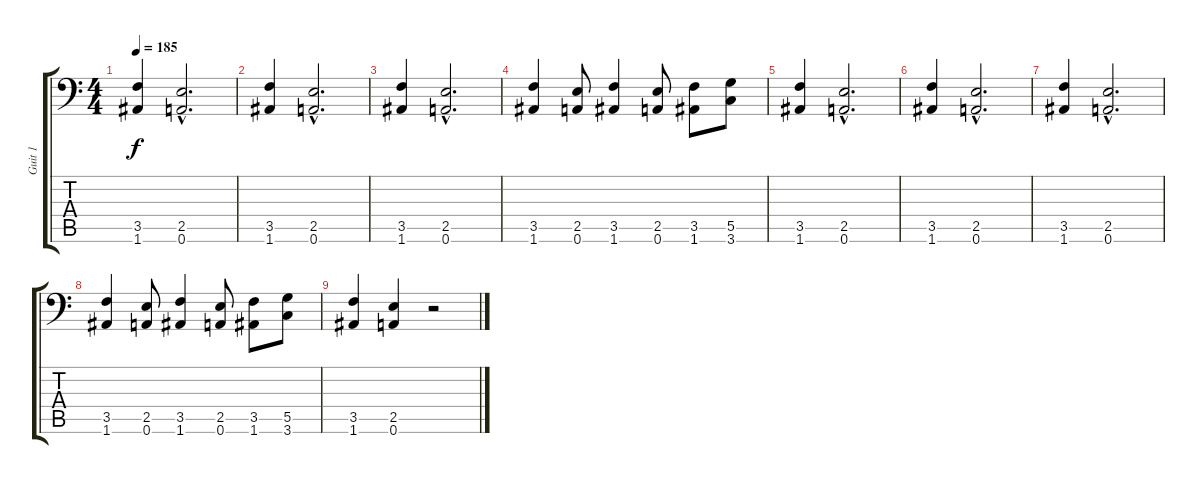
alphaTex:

\track ("Guit 1" "Guit 1") {instrument distortionguitar}
\staff {score tabs}
\tuning (A3 E3 C3 G2 D2 A1) {hide}
\ts (4 4)
\tempo 185
\clef f4
\ks c
(3.5 1.6).4{dy f} (2.5{hac} 0.6{hac}).2{d} |
(3.5 1.6).4 (2.5{hac} 0.6{hac}).2{d} |
(3.5 1.6).4 (2.5{hac} 0.6{hac}).2{d} |
(3.5 1.6).4 (2.5 0.6).8 (3.5 1.6).4 (2.5 0.6).8 (3.5 1.6).8 (5.5 3.6).8 |
(3.5 1.6).4 (2.5{hac} 0.6{hac}).2{d} |
(3.5 1.6).4 (2.5{hac} 0.6{hac}).2{d} |
(3.5 1.6).4 (2.5{hac} 0.6{hac}).2{d} |
(3.5 1.6).4 (2.5 0.6).8 (3.5 1.6).4 (2.5 0.6).8 (3.5 1.6).8 (5.5 3.6).8 |
(3.5 1.6).4 (2.5 0.6).4 r.2
